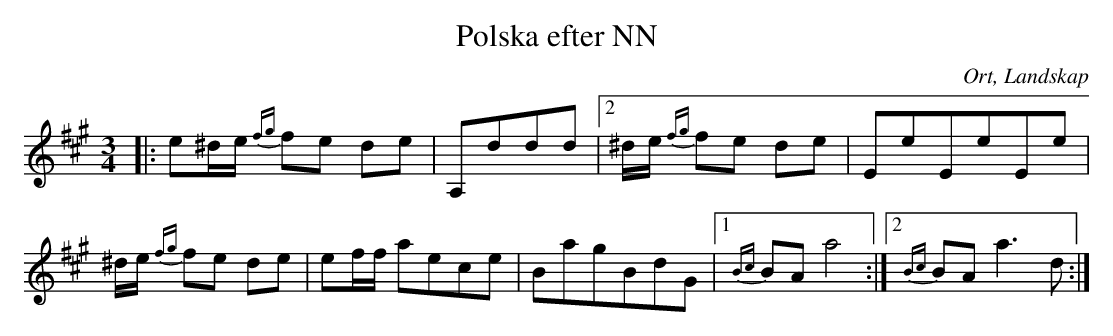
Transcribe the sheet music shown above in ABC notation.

X:1
T:Polska efter NN
O:Ort, Landskap
M:3/4
L:1/16
K:A
|: e2^de {fg}f2e2 d2e2|A,2d2d2d2|2^de {fg}f2e2 d2e2|E2e2E2e2E2e2 |
2^de {fg}f2e2 d2e2|e2ff a2e2c2e2|B2a2g2B2d2G2|1 {Bc}B2A2 a8:|2 {Bc}B2A2 a6 d2:|
